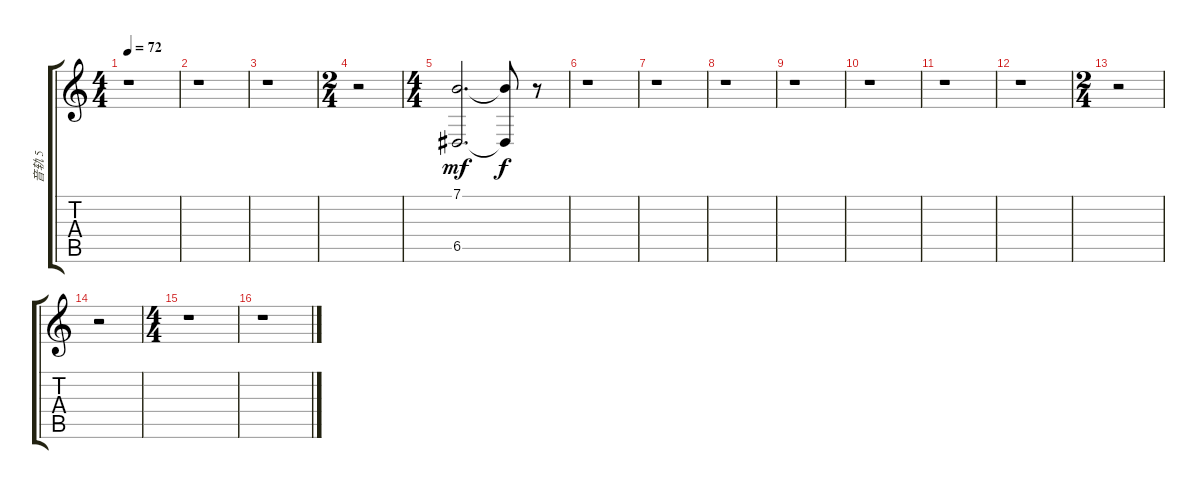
\track ("音轨 5" "音轨 5") {instrument stringensemble1}
\staff {score tabs}
\tuning (E4 B3 G3 D3 A2 E2) {hide}
\ts (4 4)
\tempo 72
\clef g2
\ks c
r.1{dy f} |
r.1 |
r.1 |
\ts (2 4)
r.2 |
\ts (4 4)
(7.1 6.5).2{d dy mf volume 15} (7.1{t} 6.5{t}).8{dy f} r.8 |
r.1 |
r.1 |
r.1 |
r.1 |
r.1 |
r.1 |
r.1 |
\ts (2 4)
r.2 |
r.2 |
\ts (4 4)
r.1 |
r.1
